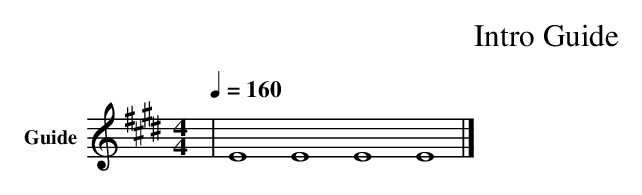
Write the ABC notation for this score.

X:1
T:Intro Guide
M:4/4
L:1/8
Q:1/4=160
K:E
V:1 clef=treble name="Guide"
| E8 E8 E8 E8 |]
